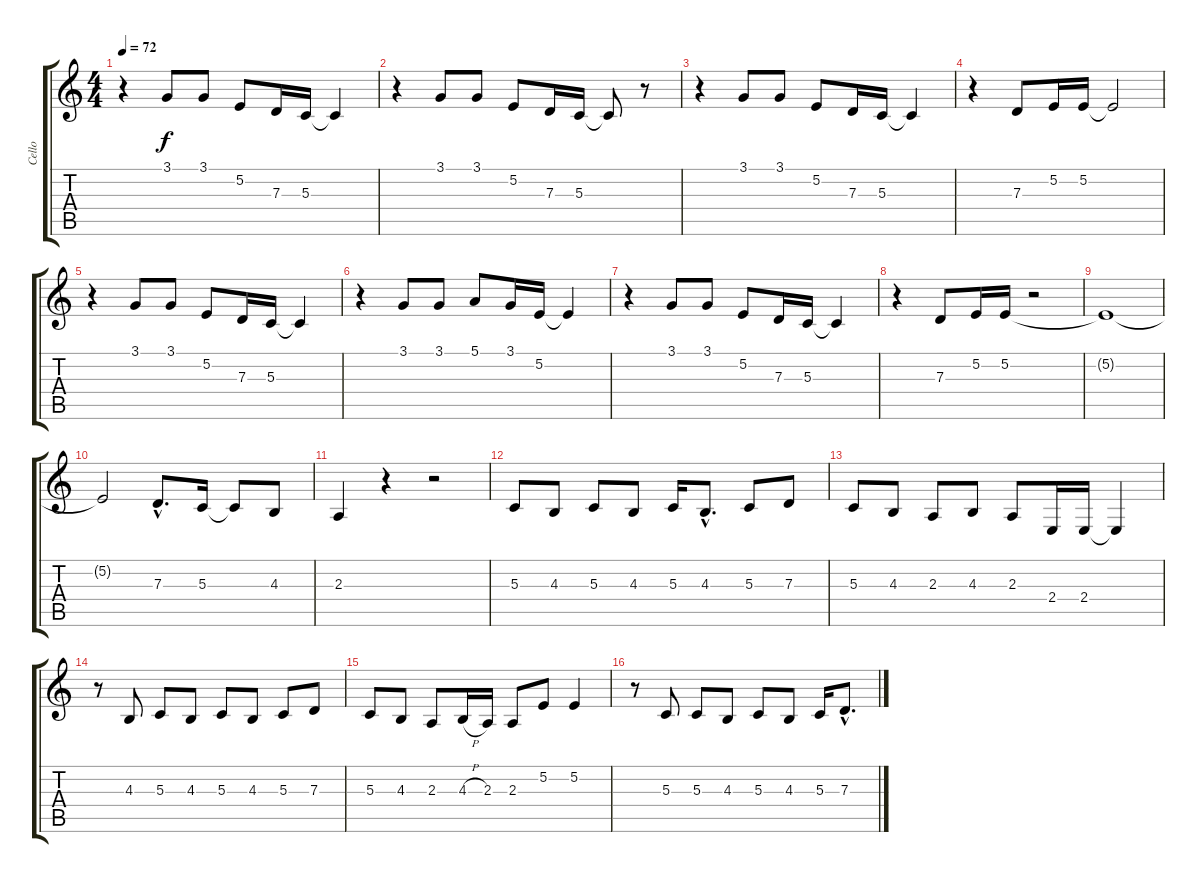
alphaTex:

\track ("Cello" "Cello") {instrument cello}
\staff {score tabs}
\tuning (E4 B3 G3 D3 A2 E2) {hide}
\ts (4 4)
\tempo 72
\clef g2
\ks c
r.4{dy f} 3.1.8 3.1.8 5.2.8 7.3.16 5.3.16 5.3{t}.4 |
r.4 3.1.8 3.1.8 5.2.8 7.3.16 5.3.16 5.3{t}.8 r.8 |
r.4 3.1.8 3.1.8 5.2.8 7.3.16 5.3.16 5.3{t}.4 |
r.4 7.3.8 5.2.16 5.2.16 5.2{t}.2 |
r.4 3.1.8 3.1.8 5.2.8 7.3.16 5.3.16 5.3{t}.4 |
r.4 3.1.8 3.1.8 5.1.8 3.1.16 5.2.16 5.2{t}.4 |
r.4 3.1.8 3.1.8 5.2.8 7.3.16 5.3.16 5.3{t}.4 |
r.4 7.3.8 5.2.16 5.2.16 r.2 |
5.2{t}.1 |
5.2{t}.2 7.3{hac}.8{d} 5.3.16 5.3{t}.8 4.3.8 |
2.3.4 r.4 r.2 |
5.3.8 4.3.8 5.3.8 4.3.8 5.3.16 4.3{hac}.8{d} 5.3.8 7.3.8 |
5.3.8 4.3.8 2.3.8 4.3.8 2.3.8 2.4.16 2.4.16 2.4{t}.4 |
r.8 4.3.8 5.3.8 4.3.8 5.3.8 4.3.8 5.3.8 7.3.8 |
5.3.8 4.3.8 2.3.8 4.3{h}.16 2.3.16 2.3.8 5.2.8 5.2.4 |
r.8 5.3.8 5.3.8 4.3.8 5.3.8 4.3.8 5.3.16 7.3{hac}.8{d}
